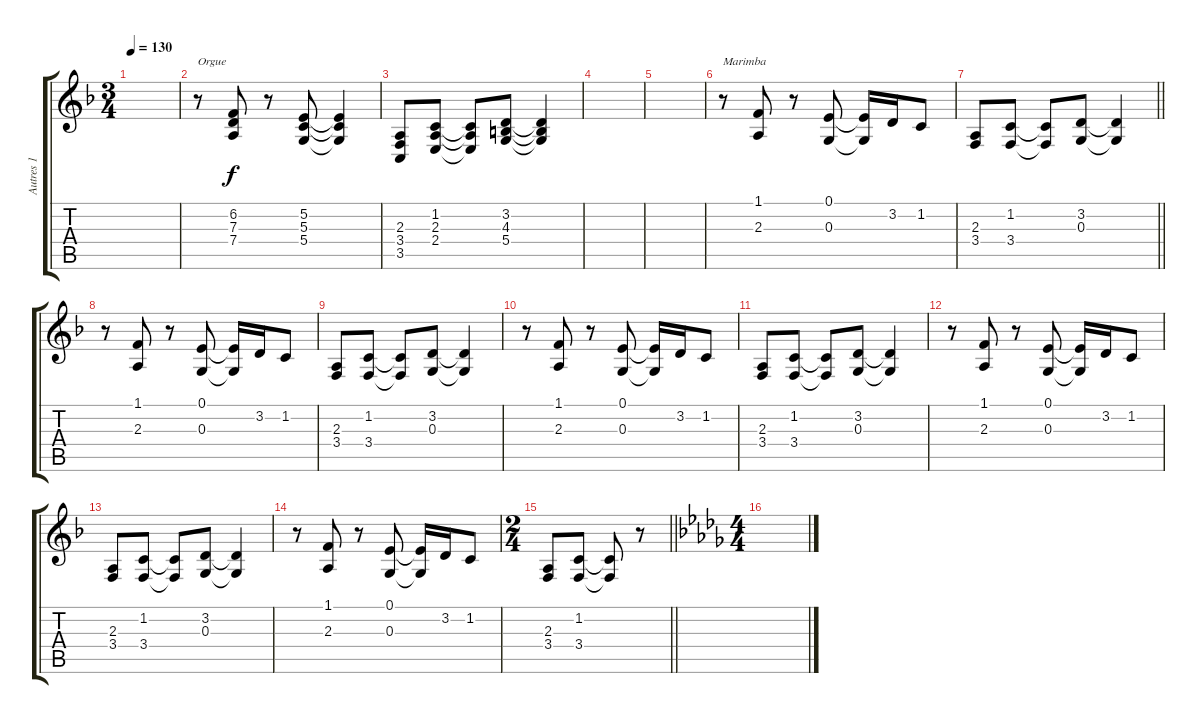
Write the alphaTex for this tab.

\track ("Autres 1" "Autres 1") {instrument marimba}
\staff {score tabs}
\tuning (E4 B3 G3 D3 A2 E2) {hide}
\ts (3 4)
\tempo 130
\clef g2
\ks dminor
|
r.8{txt "Orgue" instrument churchorgan} (6.2 7.3 7.4).8 r.8 (5.2 5.3 5.4).8 (5.2{t} 5.3{t} 5.4{t}).4 |
(2.3 3.4 3.5).8 (1.2 2.3 2.4).8 (1.2{t} 2.3{t} 2.4{t}).8 (3.2 4.3 5.4).8 (3.2{t} 4.3{t} 5.4{t}).4 |
|
|
r.8{txt "Marimba" instrument marimba} (1.1 2.3).8 r.8 (0.1 0.3).8 (0.1{t} 0.3{t}).16 3.2.16 1.2.8 |
\barLineRight lightlight
(2.3 3.4).8 (1.2 3.4).8 (1.2{t} 3.4{t}).8 (3.2 0.3).8 (3.2{t} 0.3{t}).4 |
r.8 (1.1 2.3).8 r.8 (0.1 0.3).8 (0.1{t} 0.3{t}).16 3.2.16 1.2.8 |
(2.3 3.4).8 (1.2 3.4).8 (1.2{t} 3.4{t}).8 (3.2 0.3).8 (3.2{t} 0.3{t}).4 |
r.8 (1.1 2.3).8 r.8 (0.1 0.3).8 (0.1{t} 0.3{t}).16 3.2.16 1.2.8 |
(2.3 3.4).8 (1.2 3.4).8 (1.2{t} 3.4{t}).8 (3.2 0.3).8 (3.2{t} 0.3{t}).4 |
r.8 (1.1 2.3).8 r.8 (0.1 0.3).8 (0.1{t} 0.3{t}).16 3.2.16 1.2.8 |
(2.3 3.4).8 (1.2 3.4).8 (1.2{t} 3.4{t}).8 (3.2 0.3).8 (3.2{t} 0.3{t}).4 |
r.8 (1.1 2.3).8 r.8 (0.1 0.3).8 (0.1{t} 0.3{t}).16 3.2.16 1.2.8 |
\ts (2 4)
\barLineRight lightlight
(2.3 3.4).8 (1.2 3.4).8 (1.2{t} 3.4{t}).8 r.8 |
\ts (4 4)
\ks db
